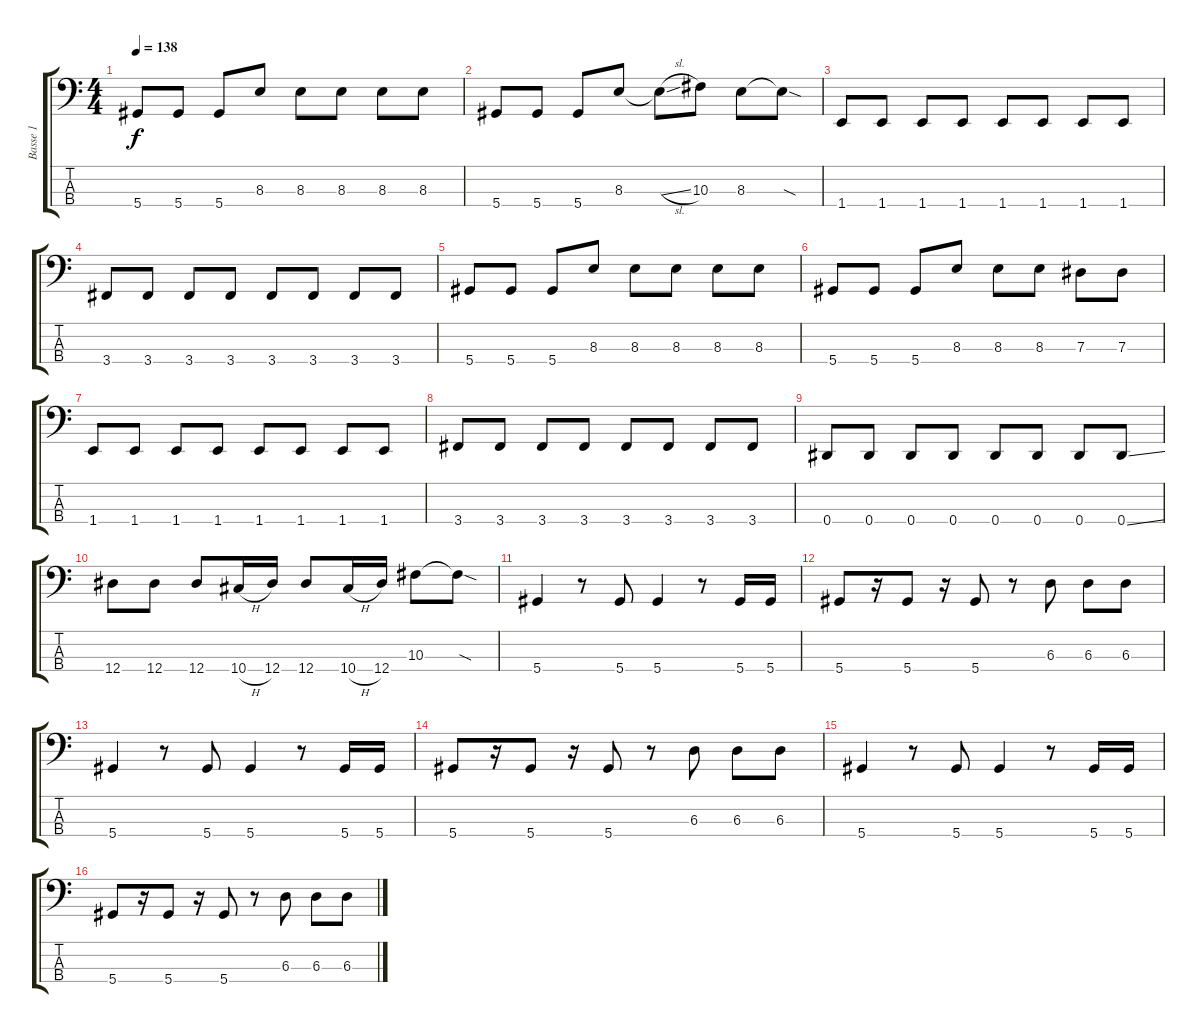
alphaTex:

\track ("Basse 1" "Basse 1") {instrument synthbass2}
\staff {score tabs}
\tuning (Gb2 Db2 Ab1 Eb1) {hide}
\ts (4 4)
\tempo 138
\clef f4
\ks c
5.4.8{dy f} 5.4.8 5.4.8 8.3.8 8.3.8 8.3.8 8.3.8 8.3.8 |
5.4.8 5.4.8 5.4.8 8.3.8 8.3{sl t}.8 10.3.8 8.3.8 8.3{sod t}.8 |
1.4.8 1.4.8 1.4.8 1.4.8 1.4.8 1.4.8 1.4.8 1.4.8 |
3.4.8 3.4.8 3.4.8 3.4.8 3.4.8 3.4.8 3.4.8 3.4.8 |
5.4.8 5.4.8 5.4.8 8.3.8 8.3.8 8.3.8 8.3.8 8.3.8 |
5.4.8 5.4.8 5.4.8 8.3.8 8.3.8 8.3.8 7.3.8 7.3.8 |
1.4.8 1.4.8 1.4.8 1.4.8 1.4.8 1.4.8 1.4.8 1.4.8 |
3.4.8 3.4.8 3.4.8 3.4.8 3.4.8 3.4.8 3.4.8 3.4.8 |
0.4.8 0.4.8 0.4.8 0.4.8 0.4.8 0.4.8 0.4.8 0.4{ss}.8 |
12.4.8 12.4.8 12.4.8 10.4{h}.16 12.4.16 12.4.8 10.4{h}.16 12.4.16 10.3.8 10.3{sod t}.8 |
5.4.4 r.8 5.4.8 5.4.4 r.8 5.4.16 5.4.16 |
5.4.8 r.16 5.4.8 r.16 5.4.8 r.8 6.3.8 6.3.8 6.3.8 |
5.4.4 r.8 5.4.8 5.4.4 r.8 5.4.16 5.4.16 |
5.4.8 r.16 5.4.8 r.16 5.4.8 r.8 6.3.8 6.3.8 6.3.8 |
5.4.4 r.8 5.4.8 5.4.4 r.8 5.4.16 5.4.16 |
5.4.8 r.16 5.4.8 r.16 5.4.8 r.8 6.3.8 6.3.8 6.3.8
